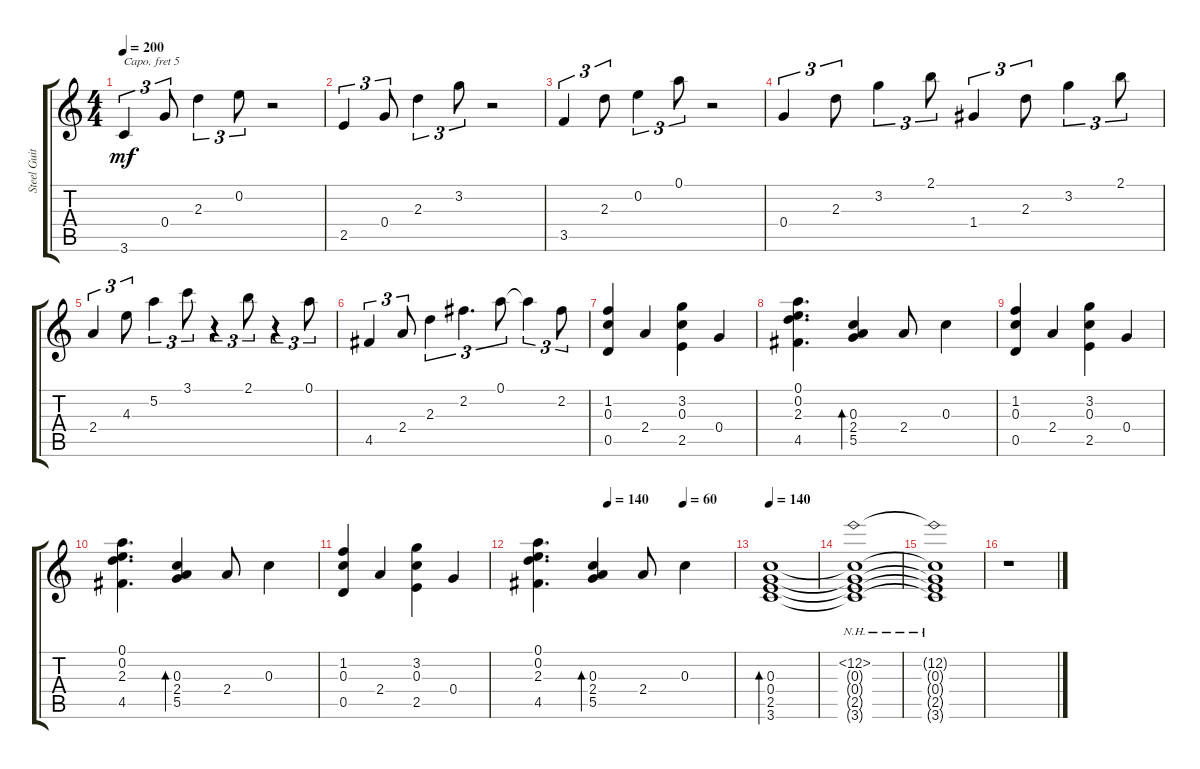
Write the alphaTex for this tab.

\track ("Steel Guitar" "Steel Guit") {instrument acousticguitarsteel}
\staff {score tabs}
\capo 5
\tuning (E4 B3 G3 D3 A2 E2) {hide}
\ts (4 4)
\tempo 200
\clef g2
\ks c
3.6.4{tu (3 2) dy mf} 0.4.8{tu (3 2)} 2.3.4{tu (3 2)} 0.2.8{tu (3 2)} r.2 |
2.5.4{tu (3 2)} 0.4.8{tu (3 2)} 2.3.4{tu (3 2)} 3.2.8{tu (3 2)} r.2 |
3.5.4{tu (3 2)} 2.3.8{tu (3 2)} 0.2.4{tu (3 2)} 0.1.8{tu (3 2)} r.2 |
0.4.4{tu (3 2)} 2.3.8{tu (3 2)} 3.2.4{tu (3 2)} 2.1.8{tu (3 2)} 1.4.4{tu (3 2)} 2.3.8{tu (3 2)} 3.2.4{tu (3 2)} 2.1.8{tu (3 2)} |
2.4.4{tu (3 2)} 4.3.8{tu (3 2)} 5.2.4{tu (3 2)} 3.1.8{tu (3 2)} r.4{tu (3 2)} 2.1.8{tu (3 2)} r.4{tu (3 2)} 0.1.8{tu (3 2)} |
4.5.4{tu (3 2)} 2.4.8{tu (3 2)} 2.3.4{tu (3 2)} 2.2.4{d tu (3 2)} 0.1.8{tu (3 2)} 0.1{t}.4{tu (3 2)} 2.2.8{tu (3 2)} |
(1.2 0.3 0.5).4 2.4.4 (3.2 0.3 2.5).4 0.4.4 |
(0.1 0.2 2.3 4.5).4{d} (0.3 2.4 5.5).4{bd 120} 2.4.8 0.3.4 |
(1.2 0.3 0.5).4 2.4.4 (3.2 0.3 2.5).4 0.4.4 |
(0.1 0.2 2.3 4.5).4{d} (0.3 2.4 5.5).4{bd 120} 2.4.8 0.3.4 |
(1.2 0.3 0.5).4 2.4.4 (3.2 0.3 2.5).4 0.4.4 |
\tempo (140 0.375)
\tempo (60 0.75)
(0.1 0.2 2.3 4.5).4{d} (0.3 2.4 5.5).4{bd 120} 2.4.8 0.3.4 |
\tempo 140
(0.3 0.4 2.5 3.6).1{bd 240} |
(12.2{nh} 0.3{t} 0.4{t} 2.5{t} 3.6{t}).1 |
(12.2{nh t} 0.3{t} 0.4{t} 2.5{t} 3.6{t}).1 |
r.1
